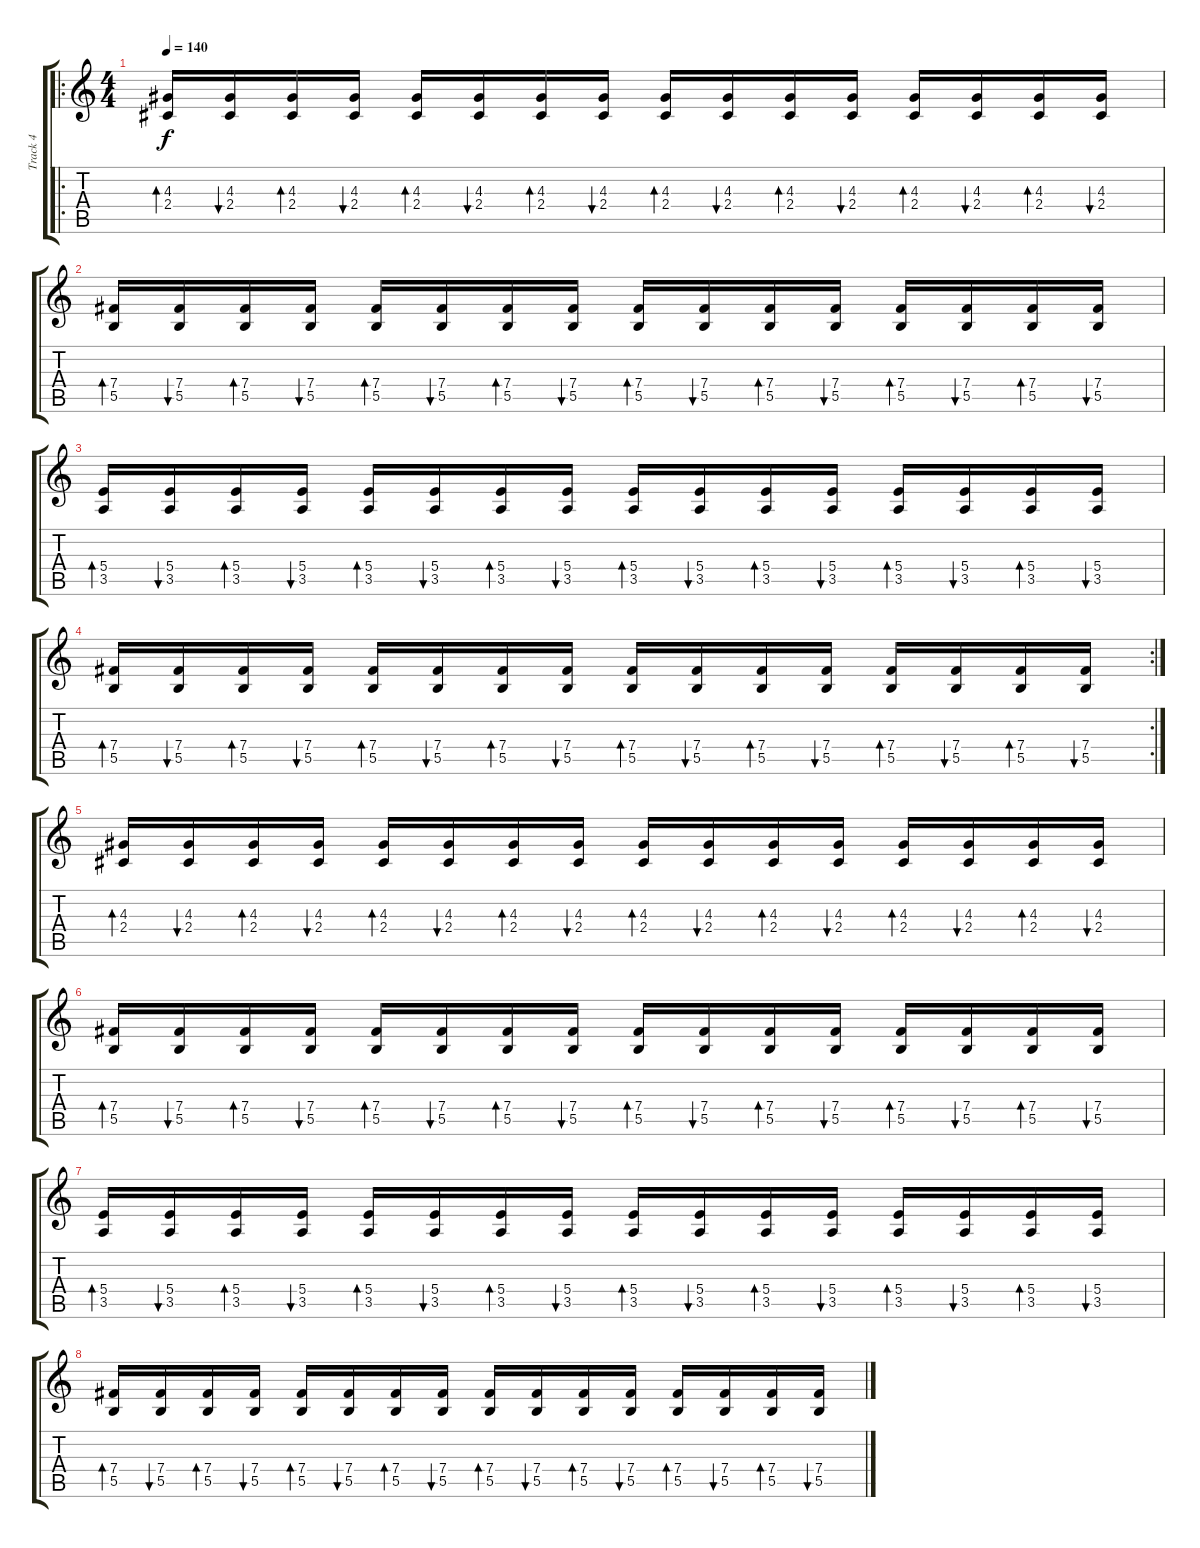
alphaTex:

\track ("Track 4" "Track 4") {instrument electricguitarjazz}
\staff {score tabs}
\tuning (Db4 Ab3 E3 B2 Gb2 Db2) {hide}
\ro
\ts (4 4)
\tempo 140
\clef g2
\ks c
(4.3 2.4).16{bd 120 dy f} (4.3 2.4).16{bu 120} (4.3 2.4).16{bd 120} (4.3 2.4).16{bu 120} (4.3 2.4).16{bd 120} (4.3 2.4).16{bu 120} (4.3 2.4).16{bd 120} (4.3 2.4).16{bu 120} (4.3 2.4).16{bd 120} (4.3 2.4).16{bu 120} (4.3 2.4).16{bd 120} (4.3 2.4).16{bu 120} (4.3 2.4).16{bd 120} (4.3 2.4).16{bu 120} (4.3 2.4).16{bd 120} (4.3 2.4).16{bu 120} |
(7.4 5.5).16{bd 120} (7.4 5.5).16{bu 120} (7.4 5.5).16{bd 120} (7.4 5.5).16{bu 120} (7.4 5.5).16{bd 120} (7.4 5.5).16{bu 120} (7.4 5.5).16{bd 120} (7.4 5.5).16{bu 120} (7.4 5.5).16{bd 120} (7.4 5.5).16{bu 120} (7.4 5.5).16{bd 120} (7.4 5.5).16{bu 120} (7.4 5.5).16{bd 120} (7.4 5.5).16{bu 120} (7.4 5.5).16{bd 120} (7.4 5.5).16{bu 120} |
(5.4 3.5).16{bd 120} (5.4 3.5).16{bu 120} (5.4 3.5).16{bd 120} (5.4 3.5).16{bu 120} (5.4 3.5).16{bd 120} (5.4 3.5).16{bu 120} (5.4 3.5).16{bd 120} (5.4 3.5).16{bu 120} (5.4 3.5).16{bd 120} (5.4 3.5).16{bu 120} (5.4 3.5).16{bd 120} (5.4 3.5).16{bu 120} (5.4 3.5).16{bd 120} (5.4 3.5).16{bu 120} (5.4 3.5).16{bd 120} (5.4 3.5).16{bu 120} |
\rc 2
(7.4 5.5).16{bd 120} (7.4 5.5).16{bu 120} (7.4 5.5).16{bd 120} (7.4 5.5).16{bu 120} (7.4 5.5).16{bd 120} (7.4 5.5).16{bu 120} (7.4 5.5).16{bd 120} (7.4 5.5).16{bu 120} (7.4 5.5).16{bd 120} (7.4 5.5).16{bu 120} (7.4 5.5).16{bd 120} (7.4 5.5).16{bu 120} (7.4 5.5).16{bd 120} (7.4 5.5).16{bu 120} (7.4 5.5).16{bd 120} (7.4 5.5).16{bu 120} |
(4.3 2.4).16{bd 120} (4.3 2.4).16{bu 120} (4.3 2.4).16{bd 120} (4.3 2.4).16{bu 120} (4.3 2.4).16{bd 120} (4.3 2.4).16{bu 120} (4.3 2.4).16{bd 120} (4.3 2.4).16{bu 120} (4.3 2.4).16{bd 120} (4.3 2.4).16{bu 120} (4.3 2.4).16{bd 120} (4.3 2.4).16{bu 120} (4.3 2.4).16{bd 120} (4.3 2.4).16{bu 120} (4.3 2.4).16{bd 120} (4.3 2.4).16{bu 120} |
(7.4 5.5).16{bd 120} (7.4 5.5).16{bu 120} (7.4 5.5).16{bd 120} (7.4 5.5).16{bu 120} (7.4 5.5).16{bd 120} (7.4 5.5).16{bu 120} (7.4 5.5).16{bd 120} (7.4 5.5).16{bu 120} (7.4 5.5).16{bd 120} (7.4 5.5).16{bu 120} (7.4 5.5).16{bd 120} (7.4 5.5).16{bu 120} (7.4 5.5).16{bd 120} (7.4 5.5).16{bu 120} (7.4 5.5).16{bd 120} (7.4 5.5).16{bu 120} |
(5.4 3.5).16{bd 120} (5.4 3.5).16{bu 120} (5.4 3.5).16{bd 120} (5.4 3.5).16{bu 120} (5.4 3.5).16{bd 120} (5.4 3.5).16{bu 120} (5.4 3.5).16{bd 120} (5.4 3.5).16{bu 120} (5.4 3.5).16{bd 120} (5.4 3.5).16{bu 120} (5.4 3.5).16{bd 120} (5.4 3.5).16{bu 120} (5.4 3.5).16{bd 120} (5.4 3.5).16{bu 120} (5.4 3.5).16{bd 120} (5.4 3.5).16{bu 120} |
(7.4 5.5).16{bd 120} (7.4 5.5).16{bu 120} (7.4 5.5).16{bd 120} (7.4 5.5).16{bu 120} (7.4 5.5).16{bd 120} (7.4 5.5).16{bu 120} (7.4 5.5).16{bd 120} (7.4 5.5).16{bu 120} (7.4 5.5).16{bd 120} (7.4 5.5).16{bu 120} (7.4 5.5).16{bd 120} (7.4 5.5).16{bu 120} (7.4 5.5).16{bd 120} (7.4 5.5).16{bu 120} (7.4 5.5).16{bd 120} (7.4 5.5).16{bu 120}
